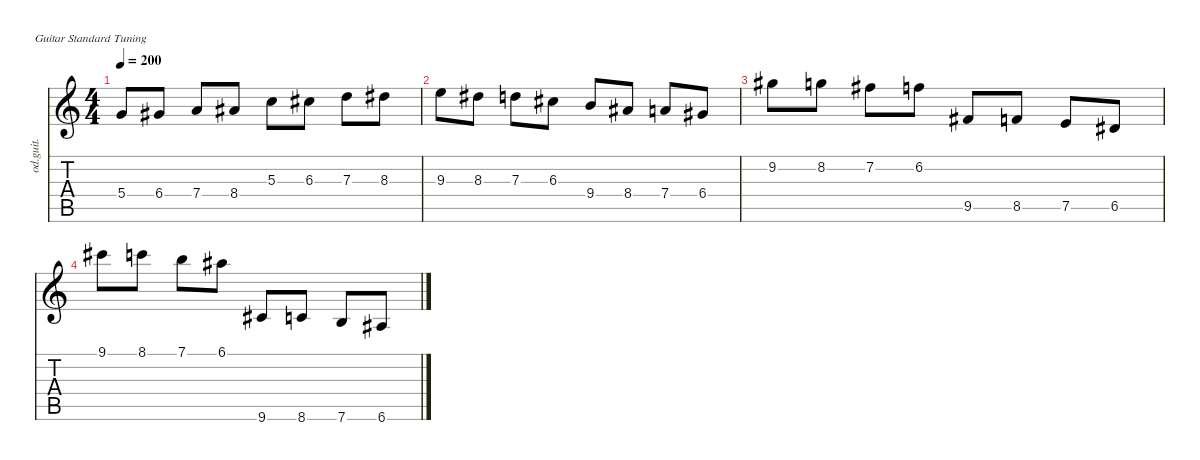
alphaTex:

\defaultSystemsLayout 4
\hideDynamics
\bracketExtendMode nobrackets
\track ("Overdriven Guitar" "od.guit.") {instrument overdrivenguitar}
\staff {score tabs}
\tuning (E4 B3 G3 D3 A2 E2)
\ts (4 4)
\tempo 200
\clef g2
\ks c
5.4.8{dy mf beam Up} 6.4{acc #}.8{beam Up} 7.4.8{beam Up} 8.4{acc #}.8{beam Up} 5.3.8{beam Down} 6.3{acc #}.8{beam Down} 7.3.8{beam Down} 8.3{acc #}.8{beam Down} |
9.3.8{beam Down} 8.3{acc #}.8{beam Down} 7.3.8{beam Down} 6.3{acc #}.8{beam Down} 9.4.8{beam Up} 8.4{acc #}.8{beam Up} 7.4.8{beam Up} 6.4{acc #}.8{beam Up} |
9.2{acc #}.8{beam Down} 8.2.8{beam Down} 7.2{acc #}.8{beam Down} 6.2.8{beam Down} 9.5{acc #}.8{beam Up} 8.5.8{beam Up} 7.5.8{beam Up} 6.5{acc #}.8{beam Up} |
9.1{acc #}.8{beam Down} 8.1.8{beam Down} 7.1.8{beam Down} 6.1{acc #}.8{beam Down} 9.6{acc #}.8{beam Up} 8.6.8{beam Up} 7.6.8{beam Up} 6.6{acc #}.8{beam Up}
